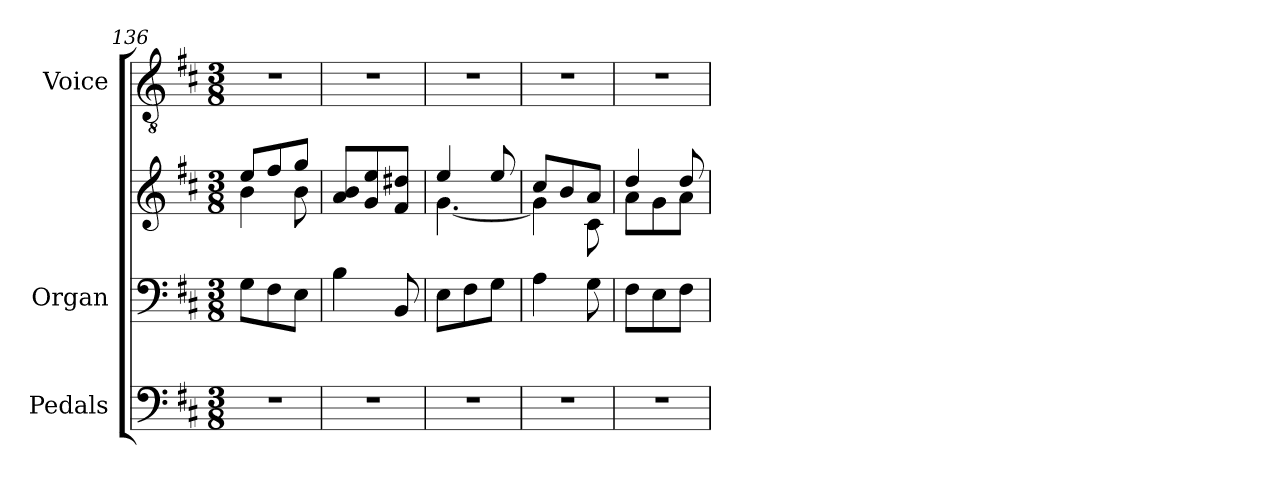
**kern	**kern	**kern	**kern
*part3	*part2	*part2	*part1
*staff4	*staff3	*staff2	*staff1
*I"Pedals	*I"Organ	*	*I"Voice
*I'Ped.	*I'Org.	*	*I'Voice
*clefF4	*clefF4	*clefG2	*clefGv2
*	*	*	*ITrd7c12
*k[f#c#]	*k[f#c#]	*k[f#c#]	*k[f#c#]
*b:	*b:	*b:	*b:
*M3/8	*M3/8	*M3/8	*M3/8
=136	=136	=136	=136
!LO:N:vis=1	!	!	!LO:N:vis=1
*	*	*^	*
4.r	8Gi\L	8eei/L	4bi\	4.r
.	8F#i\	8ff#i/	.	.
.	8Ei\J	8ggi/J	8bi\	.
=137	=137	=137	=137	=137
!LO:N:vis=1	!	!	!	!LO:N:vis=1
*	*	*v	*v	*
4.r	4Bi\	8ai/ 8biL	4.r
.	.	8gi/ 8eei	.
.	8BBi/	8f#i/ 8dd#XiJ	.
=138	=138	=138	=138
!LO:N:vis=1	!	!	!LO:N:vis=1
*	*	*^	*
4.r	8Ei\L	4eei/	[<4.gi\	4.r
.	8F#i\	.	.	.
.	8Gi\J	8eei/	.	.
=139	=139	=139	=139	=139
!LO:N:vis=1	!	!	!	!LO:N:vis=1
4.r	4Ai\	8cc#i/L	4gi\]	4.r
.	.	8bi/	.	.
.	8Gi\	8ai/J	8c#i\	.
=140	=140	=140	=140	=140
!LO:N:vis=1	!	!	!	!LO:N:vis=1
4.r	8F#i\L	4ddi/	8ai\L	4.r
.	8Ei\	.	8gi\	.
.	8F#i\J	8ddi/	8ai\J	.
*	*	*v	*v	*
=	=	=	=
*-	*-	*-	*-
